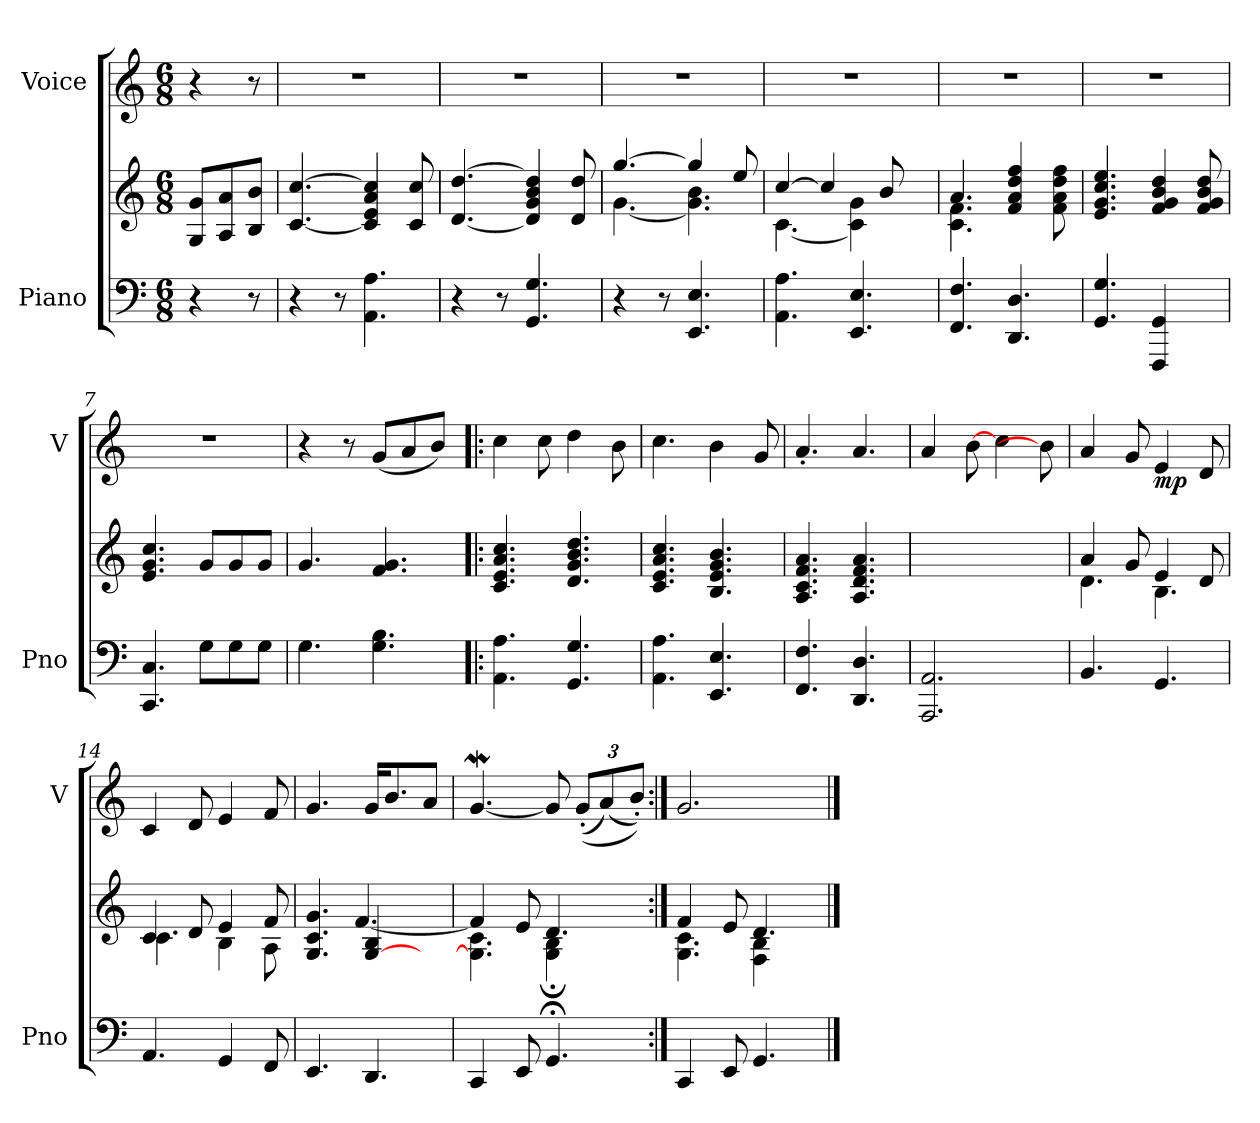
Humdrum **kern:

**kern	**kern	**kern	**dynam
*part2	*part2	*part1	*part1
*staff3	*staff2	*staff1	*staff1
*I"Piano	*	*I"Voice	*
*I'Pno	*	*I'V	*
*clefF4	*clefG2	*clefG2	*
*k[]	*k[]	*k[]	*
*M6/8	*M6/8	*M6/8	*
=	=	=	=
4r	8G/ 8g/L	4r	.
.	8A/ 8a/	.	.
8r	8B/ 8b/J	8r	.
=1	=1	=1	=1
4r	[<4.c/ [>4.cc/	2.r	.
8r	.	.	.
4.AA\ 4.A\	4c/] 4e/ 4a/ 4cc/]	.	.
.	8c/ 8cc/	.	.
=2	=2	=2	=2
4r	[<4.d/ [>4.dd/	2.r	.
8r	.	.	.
4.GG/ 4.G/	4d/] 4g/ 4b/ 4dd/]	.	.
.	8d/ 8dd/	.	.
=3	=3	=3	=3
*	*^	*	*
4r	[>4.gg/	[<4.g\	2.r	.
8r	.	.	.	.
4.EE/ 4.E/	4gg/]	4.g\] 4.b\	.	.
.	8ee/	.	.	.
!!LO:LB:g=z
=4	=4	=4	=4	=4
4.AA\ 4.A\	[>4cc/	[<4.c\	2.r	.
.	4cc/]	.	.	.
4.EE/ 4.E/	.	4c\] 4g\	.	.
.	8b/	.	.	.
.	8ryy	8ryy	.	.
=5	=5	=5	=5	=5
4.FF/ 4.F/	4.a/	4.c\ 4.f\	2.r	.
4.DD/ 4.D/	4f/ 4a/ 4dd/ 4ff/	4.ryy	.	.
.	8f\ 8a\ 8dd\ 8ff\	.	.	.
*	*v	*v	*	*
=6	=6	=6	=6
4.GG/ 4.G/	4.e/ 4.g/ 4.cc/ 4.ee/	2.r	.
4FFF/ 4GG/	4f/ 4g/ 4b/ 4dd/	.	.
8ryy	8f/ 8g/ 8b/ 8dd/	.	.
=7	=7	=7	=7
4.CC/ 4.C/	4.e/ 4.g/ 4.cc/	2.r	.
8G\L	8g/L	.	.
8G\	8g/	.	.
8G\J	8g/J	.	.
=8	=8	=8	=8
4.G\	4.g/	4r	.
.	.	8r	.
4.G\ 4.B\	4.f/ 4.g/	(<8g/L	.
.	.	8a/	.
.	.	8b/J)	.
!!LO:PB:g=z
=9!|:	=9!|:	=9!|:	=9!|:
4.AA\ 4.A\	4.c/ 4.e/ 4.a/ 4.cc/	4cc\	.
.	.	8cc\	.
4.GG/ 4.G/	4.d/ 4.g/ 4.b/ 4.dd/	4dd\	.
.	.	8b\	.
=10	=10	=10	=10
4.AA\ 4.A\	4.c/ 4.e/ 4.a/ 4.cc/	4.cc\	.
4.EE/ 4.E/	4.B/ 4.e/ 4.g/ 4.b/	4b\	.
.	.	8g/	.
=11	=11	=11	=11
4.FF/ 4.F/	4.A/ 4.c/ 4.f/ 4.a/	4.a'/	.
4.DD/ 4.D/	4.A/ 4.d/ 4.f/ 4.a/	4.a/	.
=12	=12	=12	=12
2.AAA/ 2.AA/	2.ryy	4a/	.
.	.	[>8b\	.
.	.	4cc\	.
.	.	8b\]	.
=13	=13	=13	=13
*	*^	*	*
4.BB/	4a/	4.d\	4a/	.
.	8g/	.	8g/	.
!	!	!	!	!LO:DY:b
4.GG/	4e/	4.B\	4e/	mp
.	8d/	.	8d/	.
!!LO:LB:g=z
=14	=14	=14	=14	=14
4.AA/	4c/	4.c\	4c/	.
.	8d/	.	8d/	.
4GG/	4e/	4B\	4e/	.
8FF/	8f/	8A\	8f/	.
=15	=15	=15	=15	=15
4.EE/	4.G/ 4.c/ 4.g/	4.ryy	4.g/	.
4.DD/	[<4G/ 4B/	[>4.f/	16g/KL	.
.	.	.	8.b/	.
.	8ryy	.	8a/J	.
=16	=16	=16	=16	=16
4CC/	4.G\] 4.c\	4f/]	[<4.gW/	.
8EE/	.	8e/	.	.
4.GG;/	4G\ 4B\	4.d;</	8g/]	.
*	*	*	*Xbrackettup	*
.	.	.	(>(<12g'/L	.
.	.	.	(>12a/)	.
.	8ryy	.	.	.
.	.	.	12b'/J))	.
=17:|!	=17:|!	=17:|!	=17:|!	=17:|!
4CC/	4f/	4.G\ 4.c\	2.g/	.
8EE/	8e/	.	.	.
4.GG/	4.d/	4F\ 4B\	.	.
.	.	8ryy	.	.
*	*v	*v	*	*
==	==	==	==
*-	*-	*-	*-
